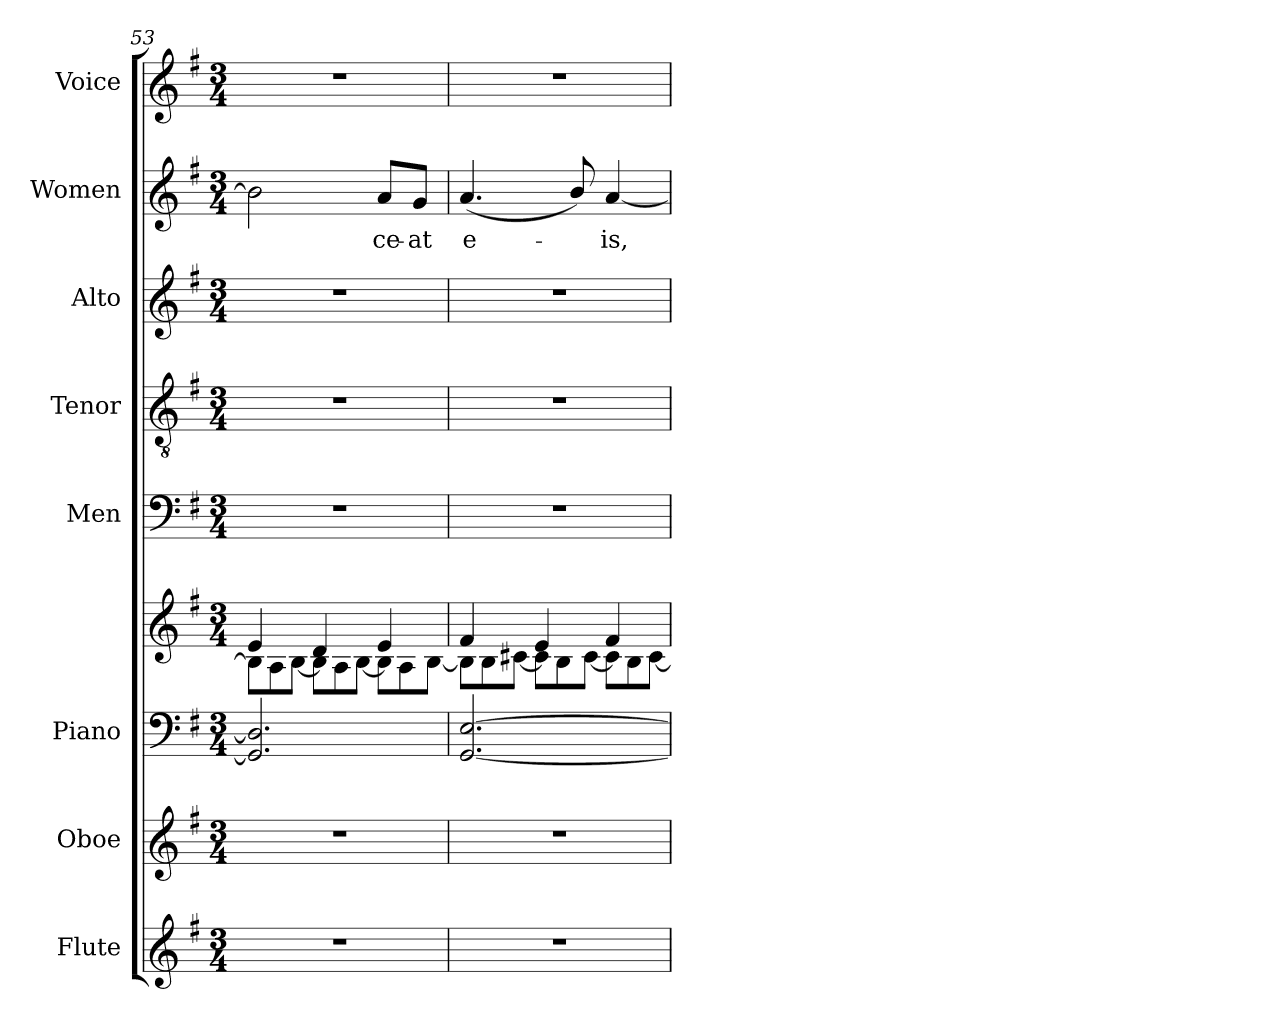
**kern	**kern	**kern	**kern	**kern	**kern	**kern	**kern	**text	**kern
*part8	*part7	*part6	*part6	*part5	*part4	*part3	*part2	*part2	*part1
*staff9	*staff8	*staff7	*staff6	*staff5	*staff4	*staff3	*staff2	*staff2	*staff1
*I"Flute	*I"Oboe	*I"Piano	*	*I"Men	*I"Tenor	*I"Alto	*I"Women	*	*I"Voice
*I'Fl	*I'Ob	*I'Pno.	*	*I'M.	*I'T.	*I'A.	*I'W.	*	*I'Vo.
*clefG2	*clefG2	*clefF4	*clefG2	*clefF4	*clefGv2	*clefG2	*clefG2	*	*clefG2
*k[f#]	*k[f#]	*k[f#]	*k[f#]	*k[f#]	*k[f#]	*k[f#]	*k[f#]	*	*k[f#]
*M3/4	*M3/4	*M3/4	*M3/4	*M3/4	*M3/4	*M3/4	*M3/4	*	*M3/4
=53	=53	=53	=53	=53	=53	=53	=53	=53	=53
*	*	*	*^	*	*	*	*	*	*
*	*	*	*	*Xtuplet	*	*	*	*	*	*
2.r	2.r	2.GG/] 2.D/]	4e/	12B\L]	2.r	2.r	2.r	2b\]	.	2.r
.	.	.	.	12A\	.	.	.	.	.	.
.	.	.	.	[12B\J	.	.	.	.	.	.
.	.	.	4d/	12B\L]	.	.	.	.	.	.
.	.	.	.	12A\	.	.	.	.	.	.
.	.	.	.	[12B\J	.	.	.	.	.	.
!	!	!	!	!	!	!	!	!	!LO:LY:b	!
.	.	.	4e/	12B\L]	.	.	.	8a/L	-ce-	.
.	.	.	.	12A\	.	.	.	.	.	.
!	!	!	!	!	!	!	!	!	!LO:LY:b	!
.	.	.	.	.	.	.	.	8g/J	-at	.
.	.	.	.	[12B\J	.	.	.	.	.	.
!!LO:LB:g=z
=54	=54	=54	=54	=54	=54	=54	=54	=54	=54	=54
!	!	!	!	!	!	!	!	!	!LO:LY:b	!
2.r	2.r	[2.GG/ [2.E/	4f#/	12B\L]	2.r	2.r	2.r	(<4.a/	e-	2.r
.	.	.	.	12B\	.	.	.	.	.	.
.	.	.	.	[12c#X\J	.	.	.	.	.	.
.	.	.	4e/	12c#\L]	.	.	.	.	.	.
.	.	.	.	12B\	.	.	.	.	.	.
.	.	.	.	.	.	.	.	8b/)	.	.
.	.	.	.	[12c#\J	.	.	.	.	.	.
!	!	!	!	!	!	!	!	!	!LO:LY:b	!
.	.	.	4f#/	12c#\L]	.	.	.	[4a/	-is,	.
.	.	.	.	12B\	.	.	.	.	.	.
.	.	.	.	[12c#\J	.	.	.	.	.	.
*	*	*	*v	*v	*	*	*	*	*	*
=	=	=	=	=	=	=	=	=	=
*-	*-	*-	*-	*-	*-	*-	*-	*-	*-
